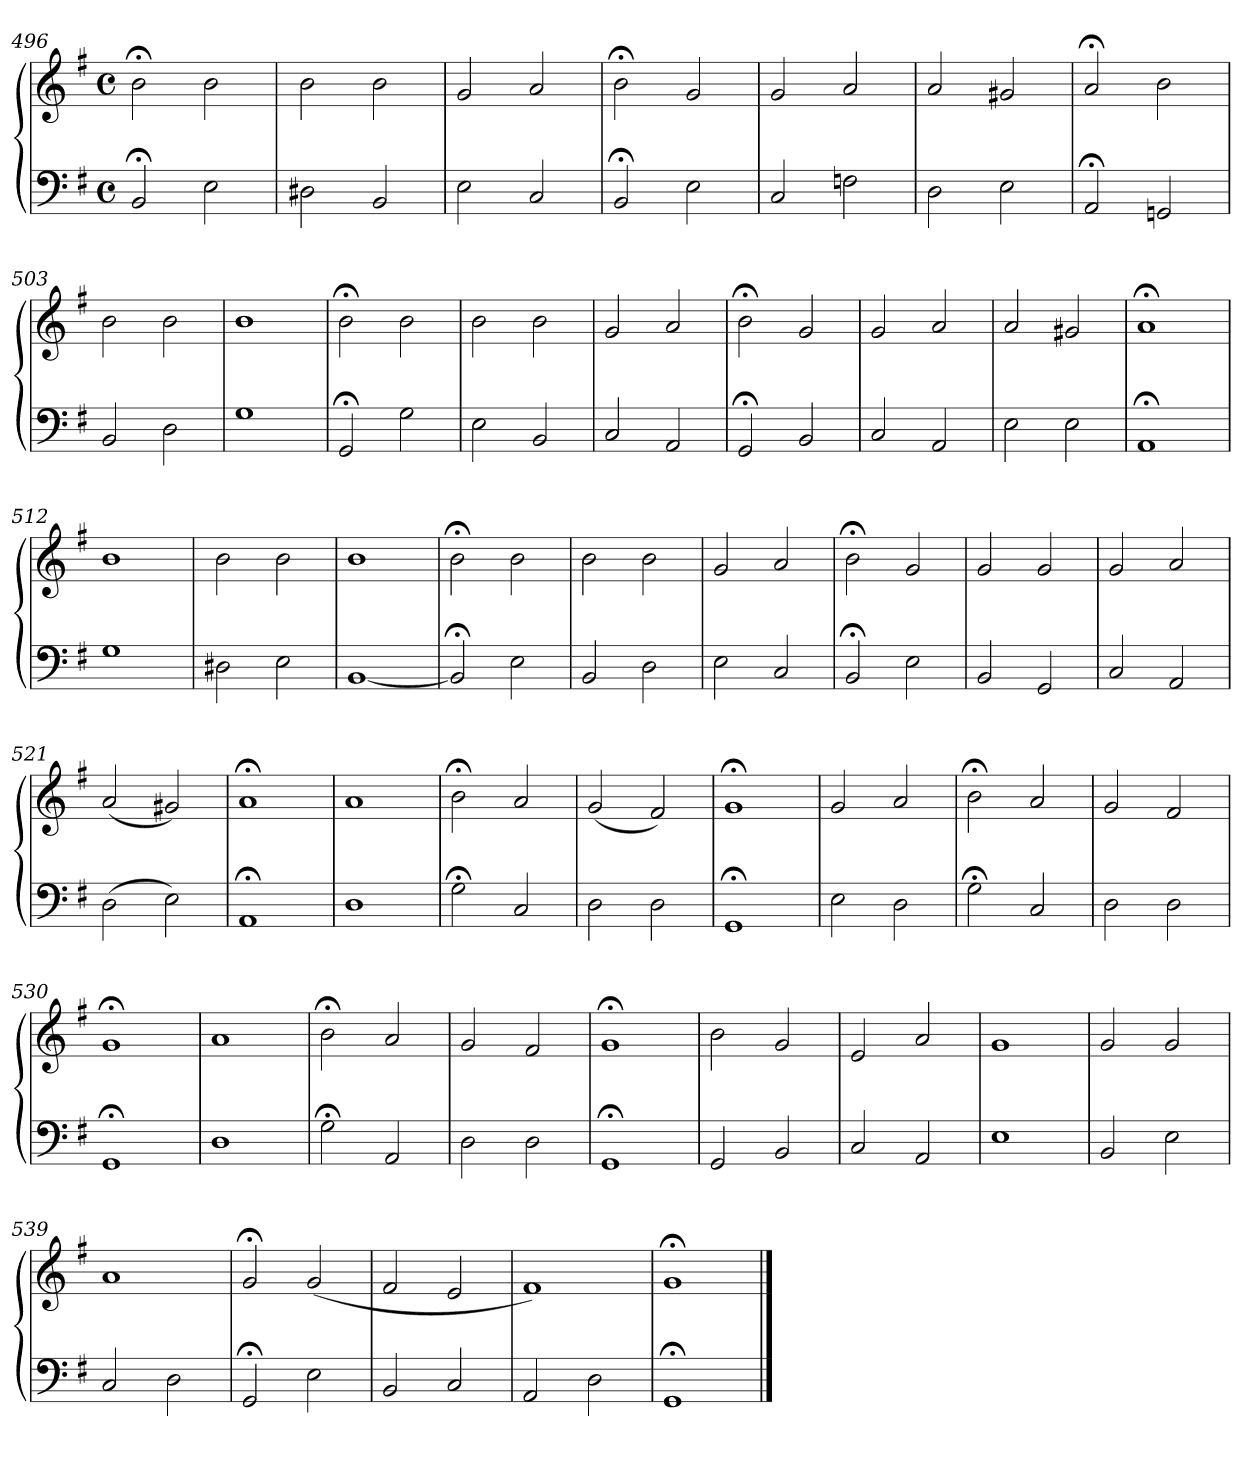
**kern	**kern
*part1	*part1
*staff2	*staff1
*clefF4	*clefG2
*k[f#]	*k[f#]
*M4/4	*M4/4
*met(c)	*met(c)
=496	=496
2BB;<	2b;<
2E	2b
=497	=497
2D#X	2b
2BB	2b
=498	=498
2E	2g
2C	2a
=499	=499
2BB;<	2b;<
2E	2g
=500	=500
2C	2g
2Fn	2a
=501	=501
2D	2a
2E	2g#X
=502	=502
2AA;<	2a;<
2GGn	2b
=503	=503
2BB	2b
2D	2b
=504	=504
1G	1b
=505	=505
2GG;<	2b;<
2G	2b
!!LO:LB:g=z
=506	=506
2E	2b
2BB	2b
=507	=507
2C	2g
2AA	2a
=508	=508
2GG;<	2b;<
2BB	2g
=509	=509
2C	2g
2AA	2a
=510	=510
2E	2a
2E	2g#X
=511	=511
1AA;<	1a;<
=512	=512
1G	1b
=513	=513
2D#X	2b
2E	2b
=514	=514
[1BB	1b
=515	=515
2BB;<]	2b;<
2E	2b
=516	=516
2BB	2b
2D	2b
=517	=517
2E	2g
2C	2a
=518	=518
2BB;<	2b;<
2E	2g
!!LO:PB:g=z
=519	=519
2BB	2g
2GG	2g
=520	=520
2C	2g
2AA	2a
=521	=521
(2D	(2a
2E)	2g#X)
=522	=522
1AA;<	1a;<
=523	=523
1D	1a
=524	=524
2G;<	2b;<
2C	2a
=525	=525
2D	(2g
2D	2f#)
=526	=526
1GG;<	1g;<
=527	=527
2E	2g
2D	2a
=528	=528
2G;<	2b;<
2C	2a
=529	=529
2D	2g
2D	2f#
=530	=530
1GG;<	1g;<
=531	=531
1D	1a
!!LO:LB:g=z
=532	=532
2G;<	2b;<
2AA	2a
=533	=533
2D	2g
2D	2f#
=534	=534
1GG;<	1g;<
=535	=535
2GG	2b
2BB	2g
=536	=536
2C	2e
2AA	2a
=537	=537
1E	1g
=538	=538
2BB	2g
2E	2g
=539	=539
2C	1a
2D	.
=540	=540
2GG;<	2g;<
2E	(2g
=541	=541
2BB	2f#
2C	2e
=542	=542
2AA	1f#)
2D	.
=543	=543
1GG;<	1g;<
==	==
*-	*-
